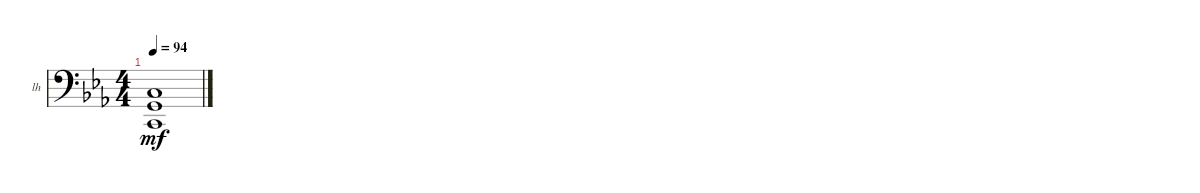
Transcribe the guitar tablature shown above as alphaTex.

\defaultSystemsLayout 4
\bracketExtendMode groupsimilarinstruments
\firstSystemTrackNameOrientation horizontal
\otherSystemsTrackNameOrientation horizontal
\track ("lh" "lh") {instrument acousticgrandpiano}
\staff {score}
\tuning (E4 B3 G3 D3 A2 E2 B1)
\ts (4 4)
\tempo 94
\clef f4
\ks cminor
(3.5{acc forcenatural} 3.6{acc forcenatural} 1.7{acc forcenatural}).1{dy mf beam Up}
